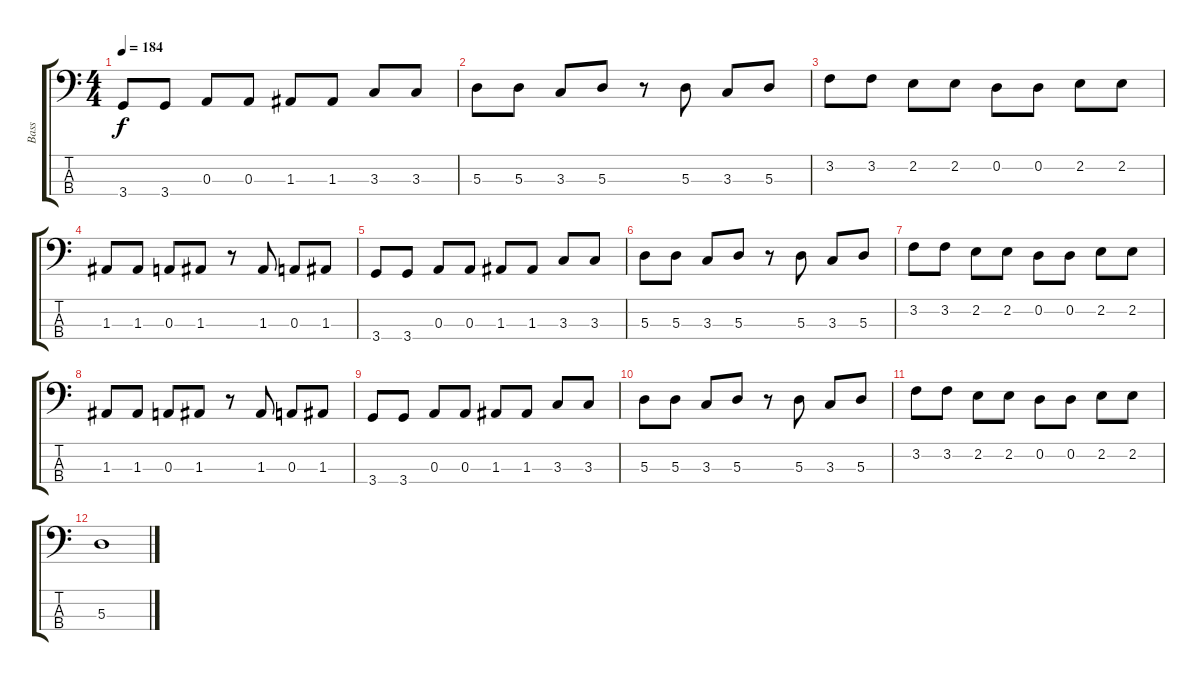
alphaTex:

\track ("Bass" "Bass") {instrument electricbasspick}
\staff {score tabs}
\tuning (G2 D2 A1 E1) {hide}
\ts (4 4)
\tempo 184
\clef f4
\ks c
3.4.8{dy f} 3.4.8 0.3.8 0.3.8 1.3.8 1.3.8 3.3.8 3.3.8 |
5.3.8 5.3.8 3.3.8 5.3.8 r.8 5.3.8 3.3.8 5.3.8 |
3.2.8 3.2.8 2.2.8 2.2.8 0.2.8 0.2.8 2.2.8 2.2.8 |
1.3.8 1.3.8 0.3.8 1.3.8 r.8 1.3.8 0.3.8 1.3.8 |
3.4.8 3.4.8 0.3.8 0.3.8 1.3.8 1.3.8 3.3.8 3.3.8 |
5.3.8 5.3.8 3.3.8 5.3.8 r.8 5.3.8 3.3.8 5.3.8 |
3.2.8 3.2.8 2.2.8 2.2.8 0.2.8 0.2.8 2.2.8 2.2.8 |
1.3.8 1.3.8 0.3.8 1.3.8 r.8 1.3.8 0.3.8 1.3.8 |
3.4.8 3.4.8 0.3.8 0.3.8 1.3.8 1.3.8 3.3.8 3.3.8 |
5.3.8 5.3.8 3.3.8 5.3.8 r.8 5.3.8 3.3.8 5.3.8 |
3.2.8 3.2.8 2.2.8 2.2.8 0.2.8 0.2.8 2.2.8 2.2.8 |
5.3.1
